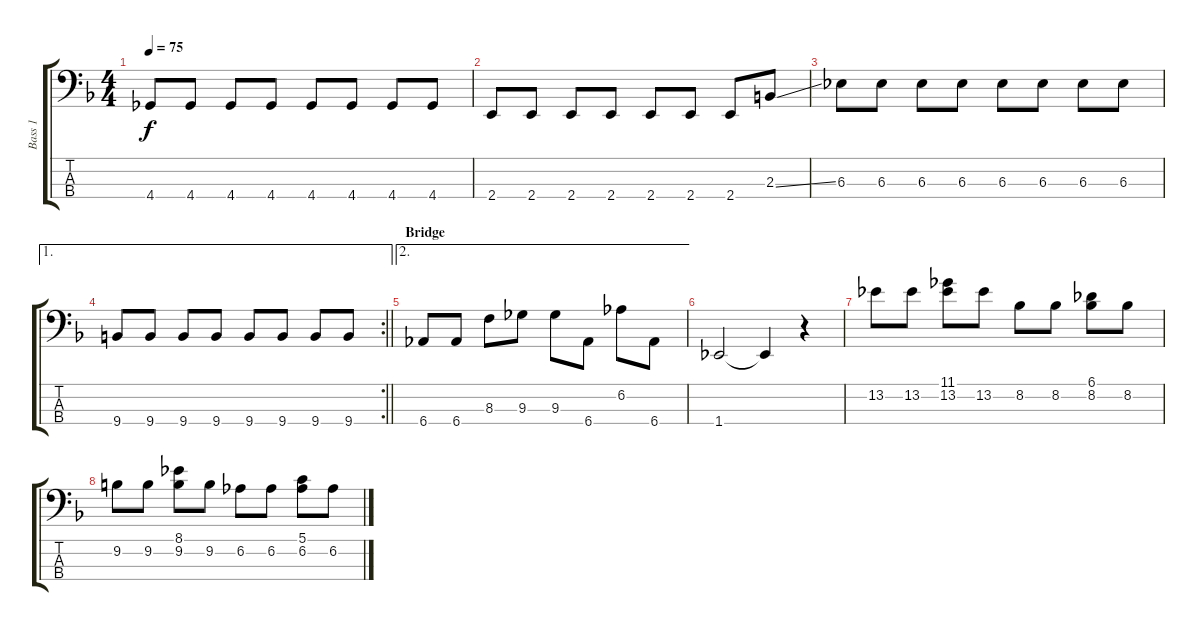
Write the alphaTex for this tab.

\track ("Bass 1" "Bass 1") {instrument electricbassfinger}
\staff {score tabs}
\tuning (G2 D2 A1 D1) {hide}
\ts (4 4)
\tempo 75
\clef f4
\ks f
4.4.8{dy f} 4.4.8 4.4.8 4.4.8 4.4.8 4.4.8 4.4.8 4.4.8 |
2.4.8 2.4.8 2.4.8 2.4.8 2.4.8 2.4.8 2.4.8 2.3{ss}.8 |
6.3.8 6.3.8 6.3.8 6.3.8 6.3.8 6.3.8 6.3.8 6.3.8 |
\ae 1
\rc 2
\barLineRight lightlight
9.4.8 9.4.8 9.4.8 9.4.8 9.4.8 9.4.8 9.4.8 9.4.8 |
\ae 2
\section ("" "Bridge")
6.4.8 6.4.8 8.3.8 9.3.8 9.3.8 6.4.8 6.2.8 6.4.8 |
1.4.2 1.4{t}.4 r.4 |
13.2.8 13.2.8 (11.1 13.2).8 13.2.8 8.2.8 8.2.8 (6.1 8.2).8 8.2.8 |
9.2.8 9.2.8 (8.1 9.2).8 9.2.8 6.2.8 6.2.8 (5.1 6.2).8 6.2.8
